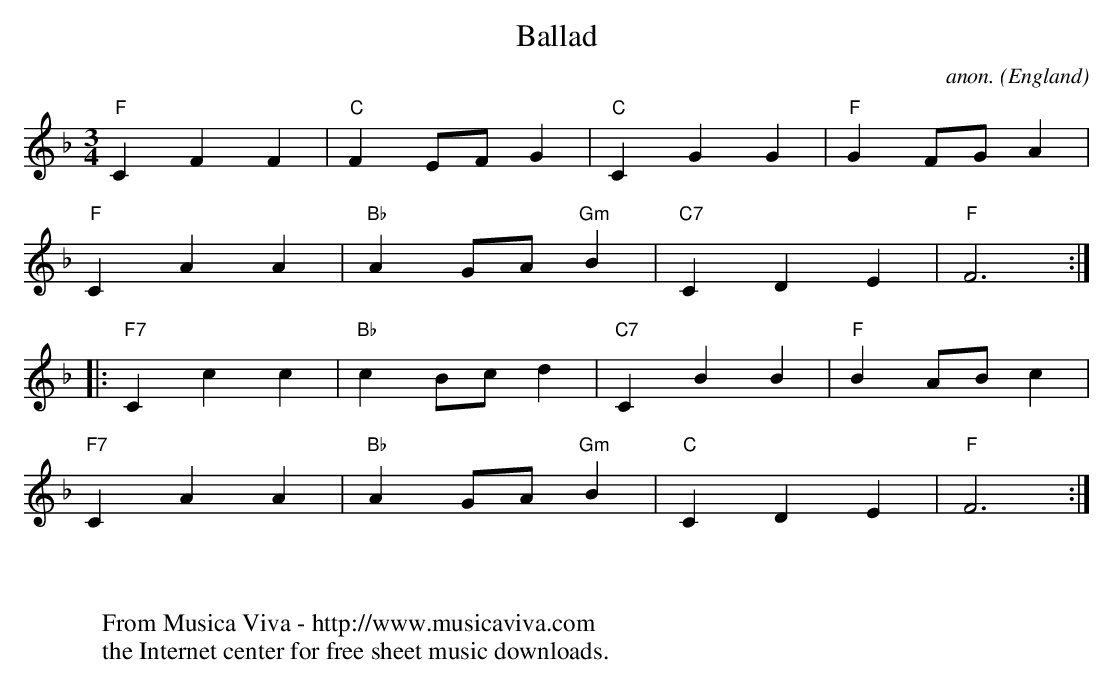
X:1
T:Ballad
C:anon.
O:England
M:3/4
L:1/4
K:F
"F"CFF|"C"FE/F/G|"C"CGG|"F"GF/G/A|
"F"CAA|"Bb"AG/A/"Gm"B|"C7"CDE|"F"F3:|
|:"F7"Ccc|"Bb"cB/c/d|"C7"CBB|"F"BA/B/c|
"F7"CAA|"Bb"AG/A/"Gm"B|"C"CDE|"F"F3:|
W:
W:
W:  From Musica Viva - http://www.musicaviva.com
W:  the Internet center for free sheet music downloads.
